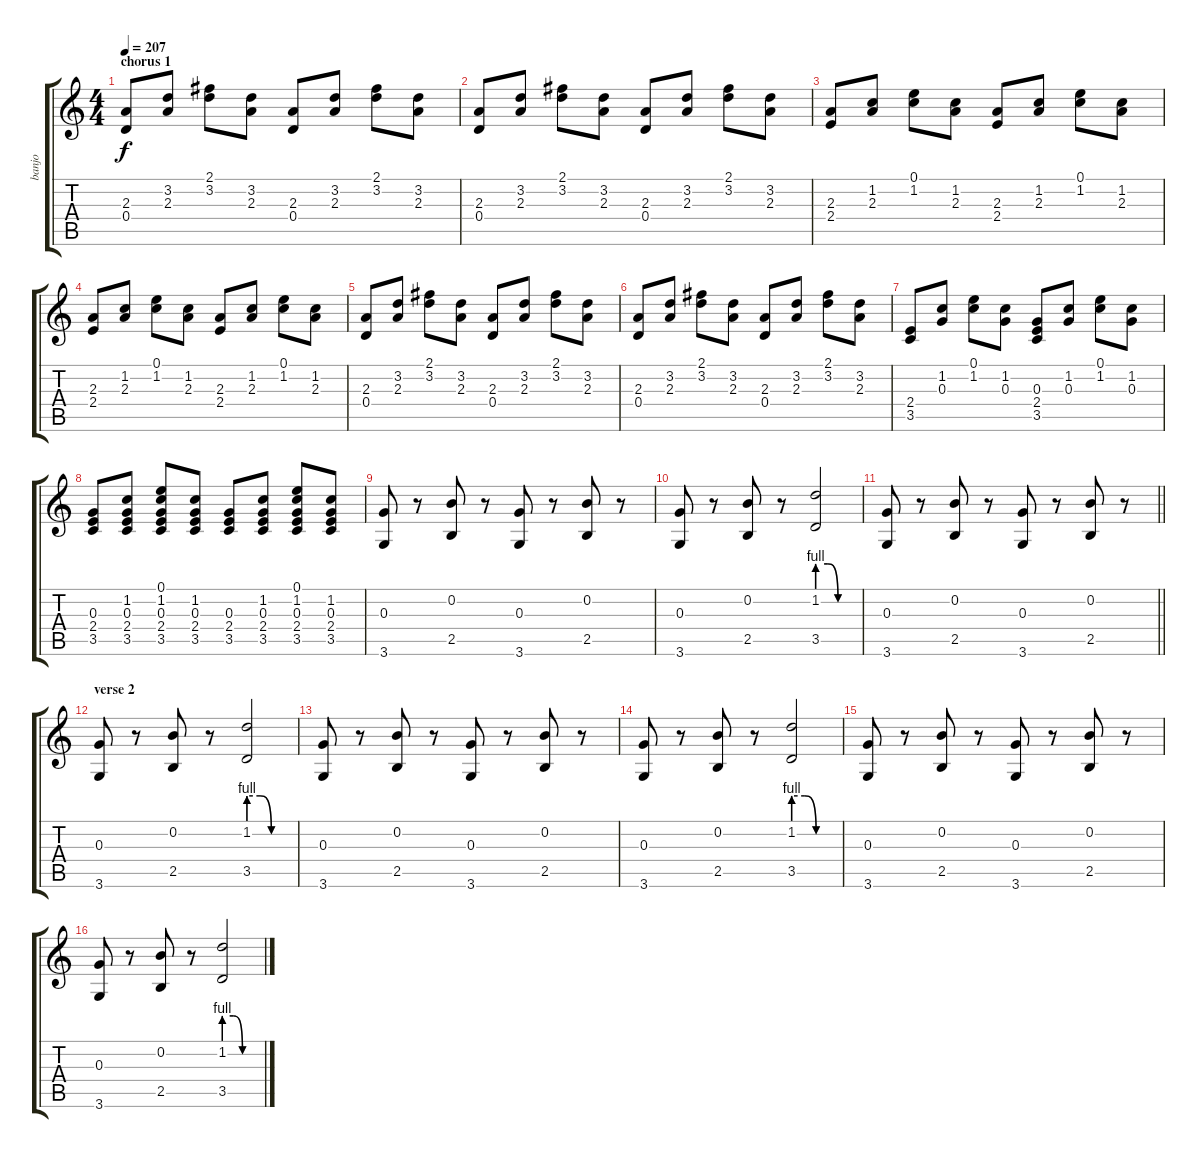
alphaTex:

\track ("banjo" "banjo") {instrument banjo}
\staff {score tabs}
\tuning (E4 B3 G3 D3 A2 E2) {hide}
\displaytranspose 12
\ts (4 4)
\section ("" "chorus 1")
\tempo 207
\clef g2
\ks c
(2.3 0.4).8{dy f volume 6} (3.2 2.3).8 (2.1 3.2).8 (3.2 2.3).8 (2.3 0.4).8 (3.2 2.3).8 (2.1 3.2).8 (3.2 2.3).8 |
(2.3 0.4).8 (3.2 2.3).8 (2.1 3.2).8 (3.2 2.3).8 (2.3 0.4).8 (3.2 2.3).8 (2.1 3.2).8 (3.2 2.3).8 |
(2.3 2.4).8 (1.2 2.3).8 (0.1 1.2).8 (1.2 2.3).8 (2.3 2.4).8 (1.2 2.3).8 (0.1 1.2).8 (1.2 2.3).8 |
(2.3 2.4).8 (1.2 2.3).8 (0.1 1.2).8 (1.2 2.3).8 (2.3 2.4).8 (1.2 2.3).8 (0.1 1.2).8 (1.2 2.3).8 |
(2.3 0.4).8 (3.2 2.3).8 (2.1 3.2).8 (3.2 2.3).8 (2.3 0.4).8 (3.2 2.3).8 (2.1 3.2).8 (3.2 2.3).8 |
(2.3 0.4).8 (3.2 2.3).8 (2.1 3.2).8 (3.2 2.3).8 (2.3 0.4).8 (3.2 2.3).8 (2.1 3.2).8 (3.2 2.3).8 |
(2.4 3.5).8 (1.2 0.3).8 (0.1 1.2).8 (1.2 0.3).8 (0.3 2.4 3.5).8 (1.2 0.3).8 (0.1 1.2).8 (1.2 0.3).8 |
(0.3 2.4 3.5).8 (1.2 0.3 2.4 3.5).8 (0.1 1.2 0.3 2.4 3.5).8 (1.2 0.3 2.4 3.5).8 (0.3 2.4 3.5).8 (1.2 0.3 2.4 3.5).8 (0.1 1.2 0.3 2.4 3.5).8 (1.2 0.3 2.4 3.5).8 |
(0.3 3.6).8{volume 9} r.8 (0.2 2.5).8 r.8 (0.3 3.6).8 r.8 (0.2 2.5).8 r.8 |
(0.3 3.6).8 r.8 (0.2 2.5).8 r.8 (1.2{be (custom 0 4 15 4 30 0 60 0)} 3.5{be (custom 0 4 15 4 30 0 60 0)}).2 |
\barLineRight lightlight
(0.3 3.6).8 r.8 (0.2 2.5).8 r.8 (0.3 3.6).8 r.8 (0.2 2.5).8 r.8 |
\section ("" "verse 2")
(0.3 3.6).8 r.8 (0.2 2.5).8 r.8 (1.2{be (custom 0 4 15 4 30 0 60 0)} 3.5{be (custom 0 4 15 4 30 0 60 0)}).2 |
(0.3 3.6).8 r.8 (0.2 2.5).8 r.8 (0.3 3.6).8 r.8 (0.2 2.5).8 r.8 |
(0.3 3.6).8 r.8 (0.2 2.5).8 r.8 (1.2{be (custom 0 4 15 4 30 0 60 0)} 3.5{be (custom 0 4 15 4 30 0 60 0)}).2 |
(0.3 3.6).8 r.8 (0.2 2.5).8 r.8 (0.3 3.6).8 r.8 (0.2 2.5).8 r.8 |
(0.3 3.6).8 r.8 (0.2 2.5).8 r.8 (1.2{be (custom 0 4 15 4 30 0 60 0)} 3.5{be (custom 0 4 15 4 30 0 60 0)}).2
